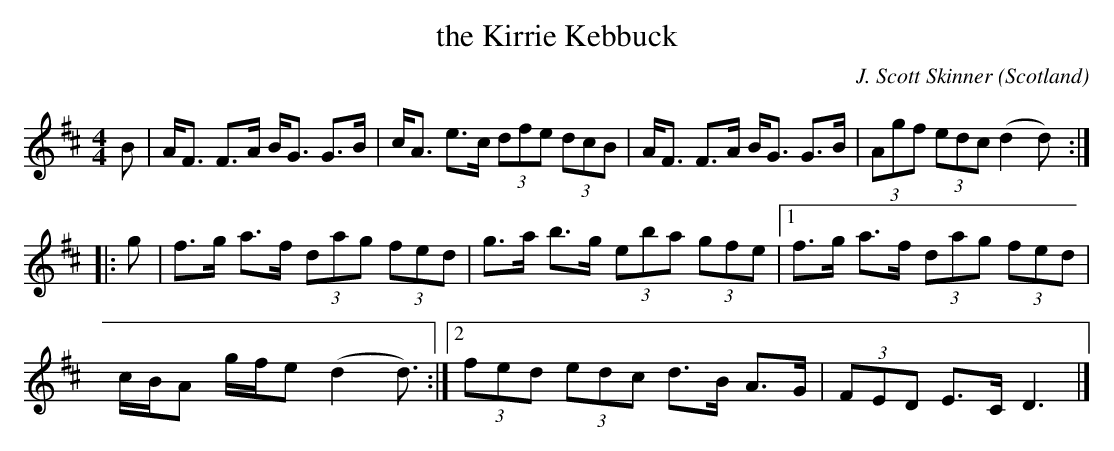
X:1
T:the Kirrie Kebbuck
O:Scotland
M:4/4
C:J. Scott Skinner
K:D
B|\
A<F F>A B<G G>B|c<A e>c (3dfe (3dcB|\
A<F F>A B<G G>B|(3Agf (3edc (d2 d):|
|:g|\
f>g a>f (3dag (3fed|g>a b>g (3eba (3gfe\
|1 f>g a>f (3dag (3fed|
c/B/A g/f/e (d2 d3/2)\
:|2(3fed (3edc d>B A>G|(3FED E>C D3|]
